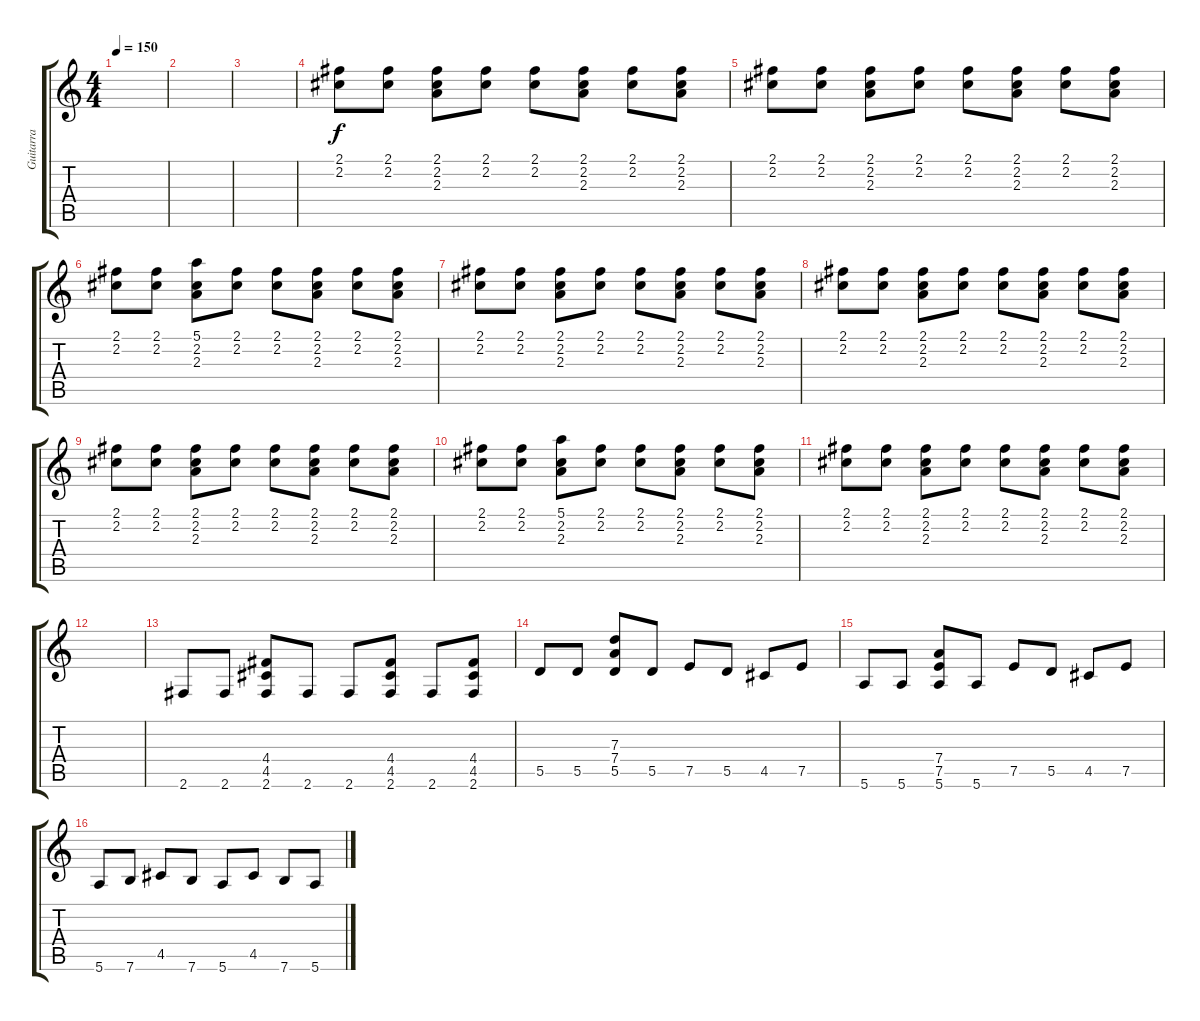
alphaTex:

\track ("Guitarra" "Guitarra") {instrument distortionguitar}
\staff {score tabs}
\tuning (E4 B3 G3 D3 A2 E2) {hide}
\ts (4 4)
\tempo 150
\clef g2
\ks c
|
|
|
(2.1 2.2).8{volume 10} (2.1 2.2).8 (2.1 2.2 2.3).8 (2.1 2.2).8 (2.1 2.2).8 (2.1 2.2 2.3).8 (2.1 2.2).8 (2.1 2.2 2.3).8 |
(2.1 2.2).8 (2.1 2.2).8 (2.1 2.2 2.3).8 (2.1 2.2).8 (2.1 2.2).8 (2.1 2.2 2.3).8 (2.1 2.2).8 (2.1 2.2 2.3).8 |
(2.1 2.2).8 (2.1 2.2).8 (5.1 2.2 2.3).8 (2.1 2.2).8 (2.1 2.2).8 (2.1 2.2 2.3).8 (2.1 2.2).8 (2.1 2.2 2.3).8 |
(2.1 2.2).8 (2.1 2.2).8 (2.1 2.2 2.3).8 (2.1 2.2).8 (2.1 2.2).8 (2.1 2.2 2.3).8 (2.1 2.2).8 (2.1 2.2 2.3).8 |
(2.1 2.2).8{volume 10} (2.1 2.2).8 (2.1 2.2 2.3).8 (2.1 2.2).8 (2.1 2.2).8 (2.1 2.2 2.3).8 (2.1 2.2).8 (2.1 2.2 2.3).8 |
(2.1 2.2).8 (2.1 2.2).8 (2.1 2.2 2.3).8 (2.1 2.2).8 (2.1 2.2).8 (2.1 2.2 2.3).8 (2.1 2.2).8 (2.1 2.2 2.3).8 |
(2.1 2.2).8 (2.1 2.2).8 (5.1 2.2 2.3).8 (2.1 2.2).8 (2.1 2.2).8 (2.1 2.2 2.3).8 (2.1 2.2).8 (2.1 2.2 2.3).8 |
(2.1 2.2).8 (2.1 2.2).8 (2.1 2.2 2.3).8 (2.1 2.2).8 (2.1 2.2).8 (2.1 2.2 2.3).8 (2.1 2.2).8 (2.1 2.2 2.3).8 |
|
2.6.8 2.6.8 (4.4 4.5 2.6).8 2.6.8 2.6.8 (4.4 4.5 2.6).8 2.6.8 (4.4 4.5 2.6).8 |
5.5.8 5.5.8 (7.3 7.4 5.5).8 5.5.8 7.5.8 5.5.8 4.5.8 7.5.8 |
5.6.8 5.6.8 (7.4 7.5 5.6).8 5.6.8 7.5.8 5.5.8 4.5.8 7.5.8 |
5.6.8 7.6.8 4.5.8 7.6.8 5.6.8 4.5.8 7.6.8 5.6.8
